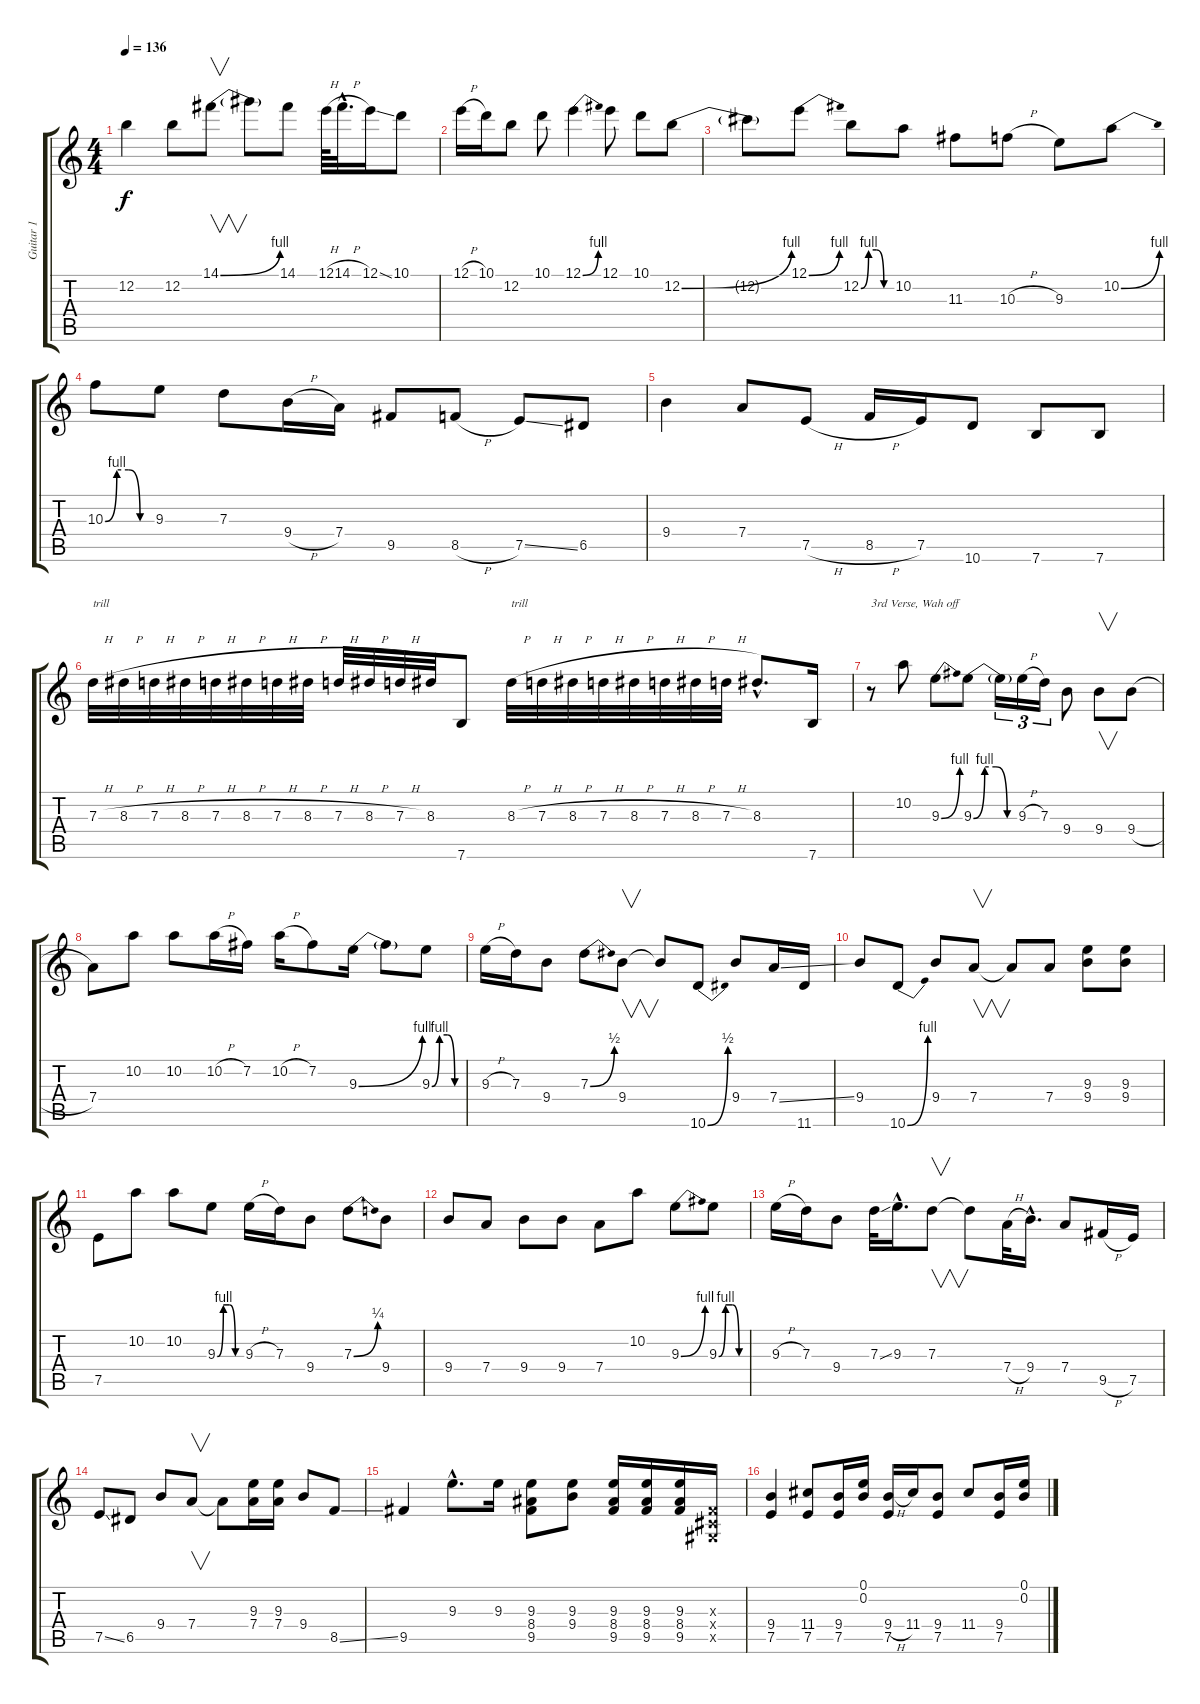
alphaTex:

\track ("Guitar 1" "Guitar 1") {instrument distortionguitar}
\staff {score tabs}
\tuning (E4 B3 G3 D3 A2 E2) {hide}
\ts (4 4)
\tempo 136
\clef g2
\ks c
12.2.4{dy f} 12.2.8 14.1{be (bend 0 0 60 4)}.8{v} 14.1{t}.8 14.1.8 12.1{h}.64 14.1{h hac}.32{d} 12.1{ss}.16 10.1.8 |
12.1{h}.16 10.1.16 12.2.8 10.1.8 12.1{be (bend 0 0 60 4)}.4 12.1.8 10.1.8 12.2{be (bend 0 0 60 4)}.8 |
12.2{t}.8 12.1{be (bend 0 0 60 4)}.8 12.2{be (custom 0 0 15 4 30 4 45 0 60 0)}.8 10.2.8 11.3.8 10.3{h}.8 9.3.8 10.2{be (bend 0 0 60 4)}.8 |
10.3{be (custom 0 0 15 4 30 4 45 0 60 0)}.8 9.3.8 7.3.8 9.4{h}.16 7.4.16 9.5.8 8.5{h}.8 7.5{ss}.8 6.5.8 |
9.4.4 7.4.8 7.5{h}.8 8.5{h}.16 7.5.16 10.6.8 7.6.8 7.6.8 |
7.3{h}.32{txt "trill"} 8.3{h}.32 7.3{h}.32 8.3{h}.32 7.3{h}.32 8.3{h}.32 7.3{h}.32 8.3{h}.32 7.3{h}.32 8.3{h}.32 7.3{h}.32 8.3.32 7.6.8 8.3{h}.32{txt "trill"} 7.3{h}.32 8.3{h}.32 7.3{h}.32 8.3{h}.32 7.3{h}.32 8.3{h}.32 7.3{h}.32 8.3{hac}.8{d} 7.6.16 |
r.8{txt "3rd Verse, Wah off"} 10.2.8 9.3{be (bend 0 0 60 4)}.8 9.3{be (custom 0 0 15 4 30 4 45 0 60 0)}.8 9.3{t}.16{tu (3 2)} 9.3{h}.16{tu (3 2)} 7.3.16{tu (3 2)} 9.4.8 9.4.8{v} 9.4{h}.8 |
7.4.8 10.2.8 10.2.8 10.2{h}.16 7.2.16 10.2{h}.16 7.2.8 9.3{be (bend 0 0 60 4)}.16 9.3{t}.8 9.3{be (custom 0 0 15 4 30 4 45 0 60 0)}.8 |
9.3{h}.16 7.3.16 9.4.8 7.3{be (bend 0 0 60 2)}.8 9.4.8{v} 9.4{t}.8 10.6{be (bend 0 0 60 2)}.8 9.4.8 7.4{ss}.16 11.6.16 |
9.4.8 10.6{be (bend 0 0 60 4)}.8 9.4.8 7.4.8{v} 7.4{t}.8 7.4.8 (9.3 9.4).8 (9.3 9.4).8 |
7.5.8 10.2.8 10.2.8 9.3{be (custom 0 0 15 4 30 4 45 0 60 0)}.8 9.3{h}.16 7.3.16 9.4.8 7.3{be (bend 0 0 60 1)}.8 9.4.8 |
9.4.8 7.4.8 9.4.8 9.4.8 7.4.8 10.2.8 9.3{be (bend 0 0 60 4)}.8 9.3{be (custom 0 0 15 4 30 4 45 0 60 0)}.8 |
9.3{h}.16 7.3.16 9.4.8 7.3{ss}.32 9.3{hac}.16{d} 7.3.8{v} 7.3{t}.8 7.4{h}.32 9.4{hac}.16{d} 7.4.8 9.5{h}.16 7.5.16 |
7.5{ss}.8 6.5.8 9.4.8 7.4.8{v} 7.4{t}.8 (9.3 7.4).16 (9.3 7.4).16 9.4.8 8.5{ss}.8 |
9.5.4 9.3{hac}.8{d} 9.3.16 (9.3 8.4 9.5).8 (9.3 9.4).8 (9.3 8.4 9.5).16 (9.3 8.4 9.5).16 (9.3 8.4 9.5).16 (-1.3{x} -1.4{x} -1.5{x}).16 |
(9.4 7.5).4 (11.4 7.5).8 (9.4 7.5).16 (0.1 0.2).16 (9.4{h} 7.5).16 11.4.16 (9.4 7.5).8 11.4.8 (9.4 7.5).16 (0.1 0.2).16
